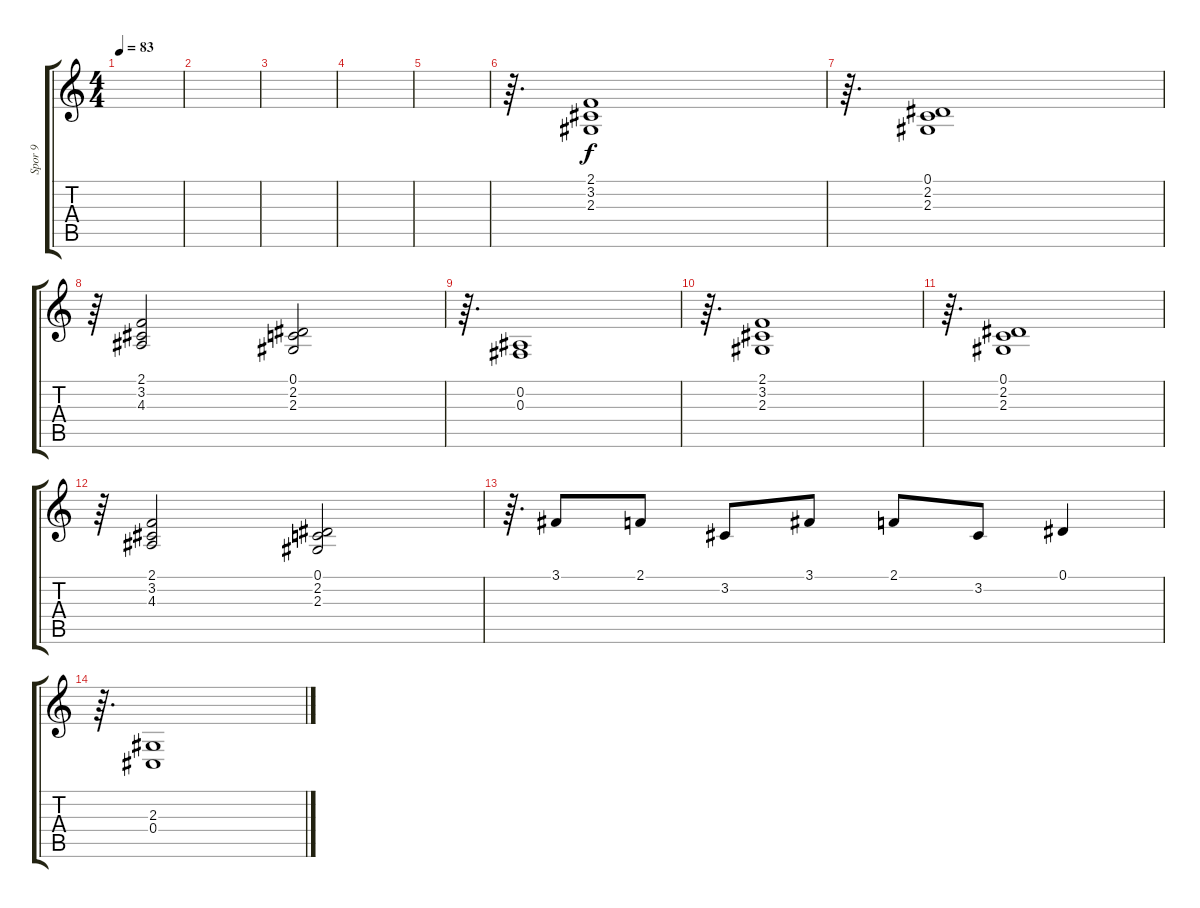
\track ("Spor 9" "Spor 9") {instrument drawbarorgan}
\staff {score tabs}
\tuning (Eb4 Bb3 Gb3 Db3 Ab2 Eb2) {hide}
\ts (4 4)
\tempo 83
\clef g2
\ks c
|
|
|
|
|
r.64{d} (2.1 3.2 2.3).1 |
r.64{d} (0.1 2.2 2.3).1 |
r.64 (2.1 3.2 4.3).2 (0.1 2.2 2.3).2 |
r.64{d} (0.2 0.3).1 |
r.64{d} (2.1 3.2 2.3).1 |
r.64{d} (0.1 2.2 2.3).1 |
r.64 (2.1 3.2 4.3).2 (0.1 2.2 2.3).2 |
r.64{d} 3.1.8 2.1.8 3.2.8 3.1.8 2.1.8 3.2.8 0.1.4 |
r.64{d} (2.3 0.4).1
